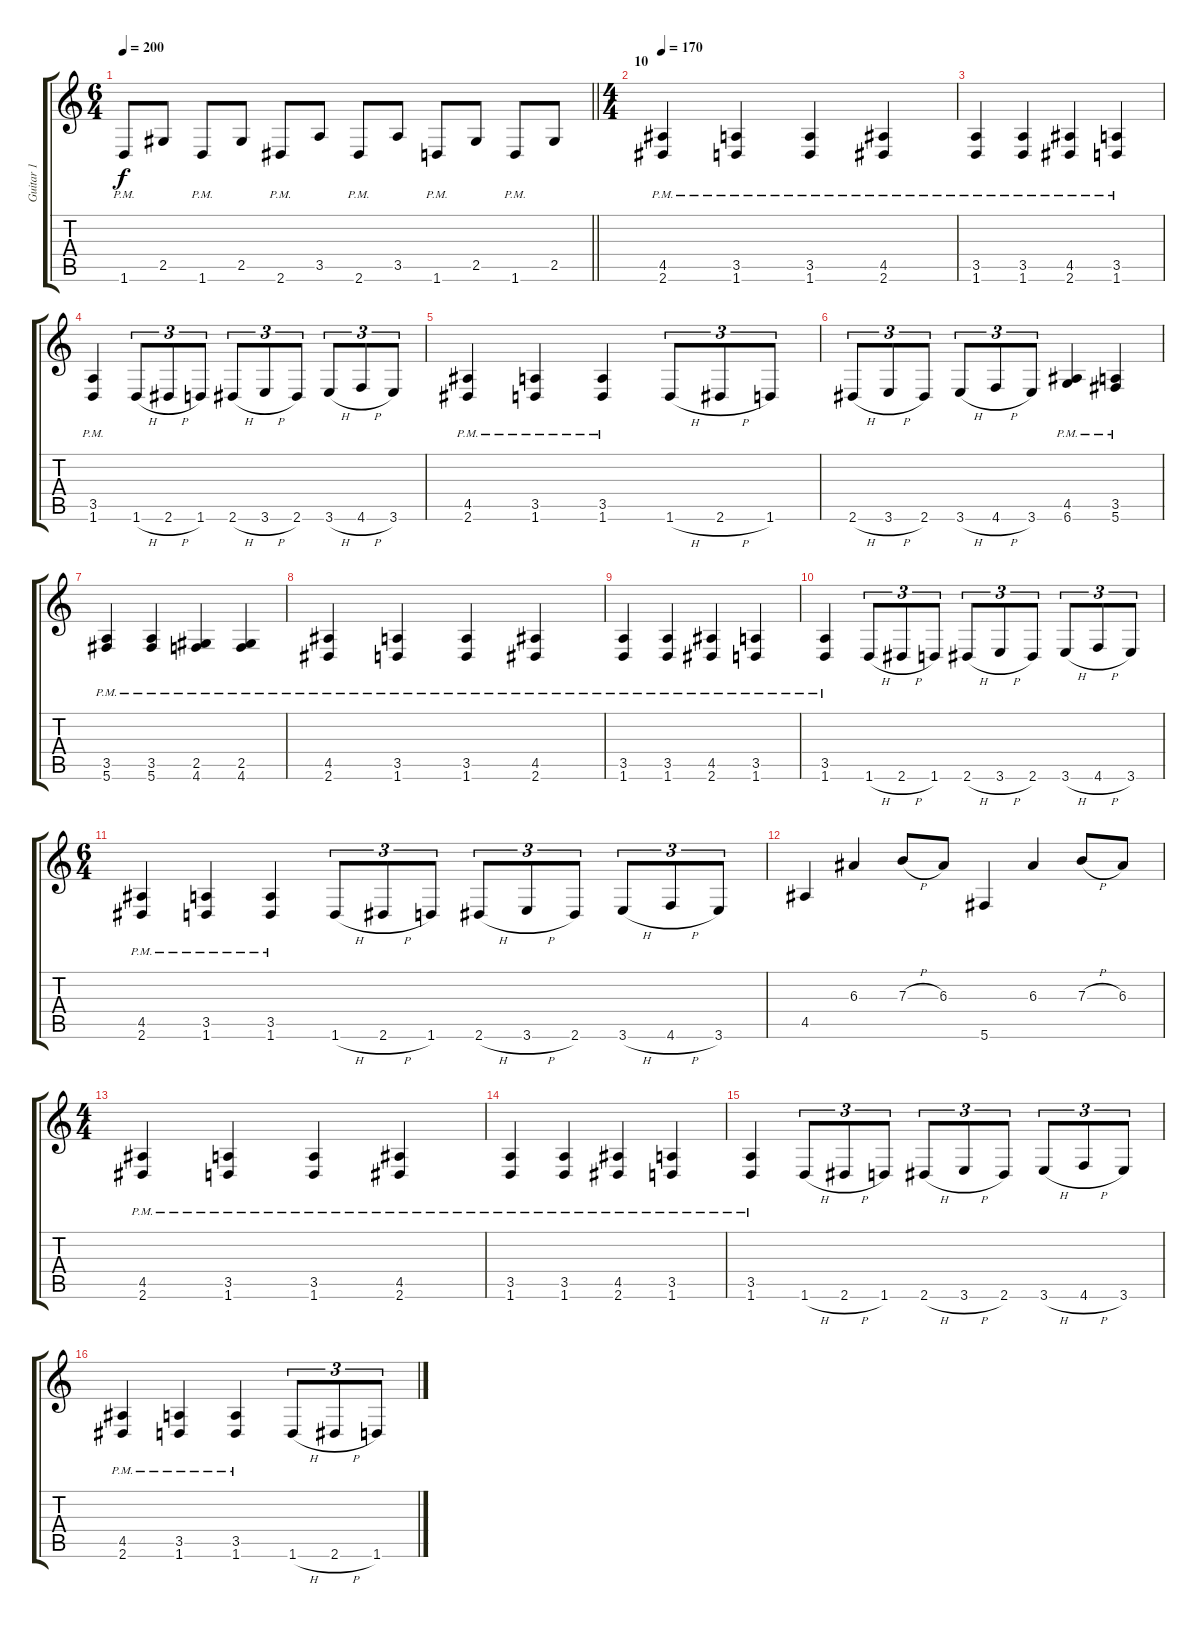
\track ("Guitar 1" "Guitar 1") {instrument distortionguitar}
\staff {score tabs}
\tuning (Db4 Ab3 E3 B2 Gb2 Db2) {hide}
\ts (6 4)
\tempo 200
\clef g2
\barLineRight lightlight
\ks c
1.6{pm}.8{dy f} 2.5.8 1.6{pm}.8 2.5.8 2.6{pm}.8 3.5.8 2.6{pm}.8 3.5.8 1.6{pm}.8 2.5.8 1.6{pm}.8 2.5.8 |
\ts (4 4)
\section ("" "10")
\tempo 170
(4.5{pm} 2.6{pm}).4 (3.5{pm} 1.6{pm}).4 (3.5{pm} 1.6{pm}).4 (4.5{pm} 2.6{pm}).4 |
(3.5{pm} 1.6{pm}).4 (3.5{pm} 1.6{pm}).4 (4.5{pm} 2.6{pm}).4 (3.5{pm} 1.6{pm}).4 |
(3.5{pm} 1.6{pm}).4 1.6{h}.8{tu (3 2)} 2.6{h}.8{tu (3 2)} 1.6.8{tu (3 2)} 2.6{h}.8{tu (3 2)} 3.6{h}.8{tu (3 2)} 2.6.8{tu (3 2)} 3.6{h}.8{tu (3 2)} 4.6{h}.8{tu (3 2)} 3.6.8{tu (3 2)} |
(4.5{pm} 2.6{pm}).4 (3.5{pm} 1.6{pm}).4 (3.5{pm} 1.6{pm}).4 1.6{h}.8{tu (3 2)} 2.6{h}.8{tu (3 2)} 1.6.8{tu (3 2)} |
2.6{h}.8{tu (3 2)} 3.6{h}.8{tu (3 2)} 2.6.8{tu (3 2)} 3.6{h}.8{tu (3 2)} 4.6{h}.8{tu (3 2)} 3.6.8{tu (3 2)} (4.5{pm} 6.6{pm}).4 (3.5{pm} 5.6{pm}).4 |
(3.5{pm} 5.6{pm}).4 (3.5{pm} 5.6{pm}).4 (2.5{pm} 4.6{pm}).4 (2.5{pm} 4.6{pm}).4 |
(4.5{pm} 2.6{pm}).4 (3.5{pm} 1.6{pm}).4 (3.5{pm} 1.6{pm}).4 (4.5{pm} 2.6{pm}).4 |
(3.5{pm} 1.6{pm}).4 (3.5{pm} 1.6{pm}).4 (4.5{pm} 2.6{pm}).4 (3.5{pm} 1.6{pm}).4 |
(3.5{pm} 1.6{pm}).4 1.6{h}.8{tu (3 2)} 2.6{h}.8{tu (3 2)} 1.6.8{tu (3 2)} 2.6{h}.8{tu (3 2)} 3.6{h}.8{tu (3 2)} 2.6.8{tu (3 2)} 3.6{h}.8{tu (3 2)} 4.6{h}.8{tu (3 2)} 3.6.8{tu (3 2)} |
\ts (6 4)
(4.5{pm} 2.6{pm}).4 (3.5{pm} 1.6{pm}).4 (3.5{pm} 1.6{pm}).4 1.6{h}.8{tu (3 2)} 2.6{h}.8{tu (3 2)} 1.6.8{tu (3 2)} 2.6{h}.8{tu (3 2)} 3.6{h}.8{tu (3 2)} 2.6.8{tu (3 2)} 3.6{h}.8{tu (3 2)} 4.6{h}.8{tu (3 2)} 3.6.8{tu (3 2)} |
4.5.4 6.3.4 7.3{h}.8 6.3.8 5.6.4 6.3.4 7.3{h}.8 6.3.8 |
\ts (4 4)
(4.5{pm} 2.6{pm}).4 (3.5{pm} 1.6{pm}).4 (3.5{pm} 1.6{pm}).4 (4.5{pm} 2.6{pm}).4 |
(3.5{pm} 1.6{pm}).4 (3.5{pm} 1.6{pm}).4 (4.5{pm} 2.6{pm}).4 (3.5{pm} 1.6{pm}).4 |
(3.5{pm} 1.6{pm}).4 1.6{h}.8{tu (3 2)} 2.6{h}.8{tu (3 2)} 1.6.8{tu (3 2)} 2.6{h}.8{tu (3 2)} 3.6{h}.8{tu (3 2)} 2.6.8{tu (3 2)} 3.6{h}.8{tu (3 2)} 4.6{h}.8{tu (3 2)} 3.6.8{tu (3 2)} |
(4.5{pm} 2.6{pm}).4 (3.5{pm} 1.6{pm}).4 (3.5{pm} 1.6{pm}).4 1.6{h}.8{tu (3 2)} 2.6{h}.8{tu (3 2)} 1.6.8{tu (3 2)}
